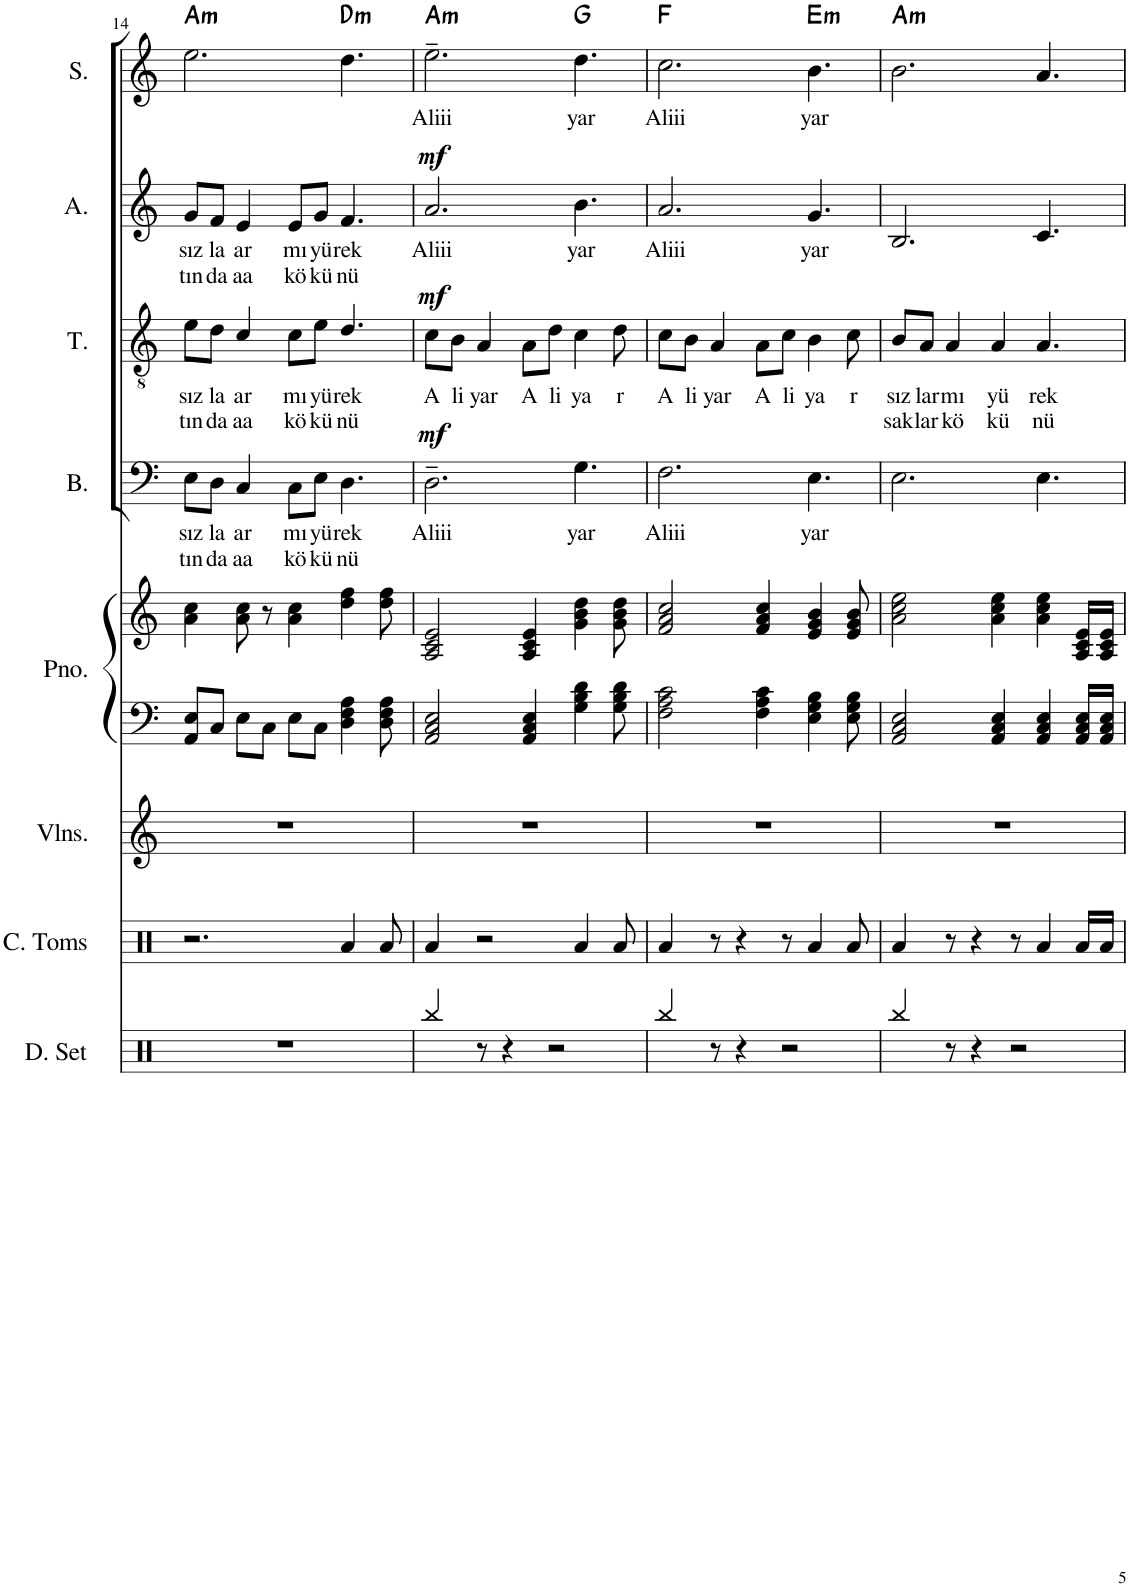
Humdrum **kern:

**kern	**kern	**kern	**kern	**kern	**kern	**text	**text	**dynam	**kern	**text	**text	**dynam	**kern	**text	**text	**dynam	**kern	**text	**harte
*part8	*part7	*part6	*part5	*part5	*part4	*part4	*part4	*part4	*part3	*part3	*part3	*part3	*part2	*part2	*part2	*part2	*part1	*part1	*part1
*staff9	*staff8	*staff7	*staff6	*staff5	*staff4	*staff4	*staff4	*staff4	*staff3	*staff3	*staff3	*staff3	*staff2	*staff2	*staff2	*staff2	*staff1	*staff1	*
*I"Drumset	*I"Concert Toms	*I"Kemanlar	*I"Piyano	*	*I"Bass	*	*	*	*I"Tenor	*	*	*	*I"Alto	*	*	*	*I"Soprano	*	*
*I'D. Set	*I'C. Toms	*	*I'Pno.	*	*I'B.	*	*	*	*I'T.	*	*	*	*I'A.	*	*	*	*I'S.	*	*
!!LO:PB:g=z
*clefX	*clefX	*clefG2	*clefF4	*clefG2	*clefF4	*	*	*	*clefGv2	*	*	*	*clefG2	*	*	*	*clefG2	*	*
*k[]	*k[]	*k[]	*k[]	*k[]	*k[]	*	*	*	*k[]	*	*	*	*k[]	*	*	*	*k[]	*	*
*M9/8	*M9/8	*M9/8	*M9/8	*M9/8	*M9/8	*	*	*	*M9/8	*	*	*	*M9/8	*	*	*	*M9/8	*	*
=14	=14	=14	=14	=14	=14	=14	=14	=14	=14	=14	=14	=14	=14	=14	=14	=14	=14	=14	=14
!	!	!	!	!	!	!LO:LY:b	!LO:LY:b	!	!	!LO:LY:b	!LO:LY:b	!	!	!LO:LY:b	!LO:LY:b	!	!	!	!LO:H:kt=m
8%9r	2.r	8%9r	8AA/ 8E/L	4a\ 4cc\	8E\L	sız	tın	.	8e\L	sız	tın	.	8g/L	sız	tın	.	2.ee\	.	A:min
!	!	!	!	!	!	!LO:LY:b	!LO:LY:b	!	!	!LO:LY:b	!LO:LY:b	!	!	!LO:LY:b	!LO:LY:b	!	!	!	!
.	.	.	8C/J	.	8D\J	la	da	.	8d\J	la	da	.	8f/J	la	da	.	.	.	.
!	!	!	!	!	!	!LO:LY:b	!LO:LY:b	!	!	!LO:LY:b	!LO:LY:b	!	!	!LO:LY:b	!LO:LY:b	!	!	!	!
.	.	.	8E\L	8a\ 8cc\	4C/	ar	aa	.	4c/	ar	aa	.	4e/	ar	aa	.	.	.	.
.	.	.	8C\J	8r	.	.	.	.	.	.	.	.	.	.	.	.	.	.	.
!	!	!	!	!	!	!LO:LY:b	!LO:LY:b	!	!	!LO:LY:b	!LO:LY:b	!	!	!LO:LY:b	!LO:LY:b	!	!	!	!
.	.	.	8E\L	4a\ 4cc\	8C\L	mı	kö	.	8c\L	mı	kö	.	8e/L	mı	kö	.	.	.	.
!	!	!	!	!	!	!LO:LY:b	!LO:LY:b	!	!	!LO:LY:b	!LO:LY:b	!	!	!LO:LY:b	!LO:LY:b	!	!	!	!
.	.	.	8C\J	.	8E\J	yü	kü	.	8e\J	yü	kü	.	8g/J	yü	kü	.	.	.	.
!	!	!	!	!	!	!LO:LY:b	!LO:LY:b	!	!	!LO:LY:b	!LO:LY:b	!	!	!LO:LY:b	!LO:LY:b	!	!	!	!LO:H:kt=m
.	4Ra/	.	4D\ 4F\ 4A\	4dd\ 4ff\	4.D\	rek	nü	.	4.d/	rek	nü	.	4.f/	rek	nü	.	4.dd\	.	D:min
.	8Ra/	.	8D\ 8F\ 8A\	8dd\ 8ff\	.	.	.	.	.	.	.	.	.	.	.	.	.	.	.
=15	=15	=15	=15	=15	=15	=15	=15	=15	=15	=15	=15	=15	=15	=15	=15	=15	=15	=15	=15
!	!	!	!	!	!	!LO:LY:b	!	!LO:DY:a	!	!LO:LY:b	!	!LO:DY:a	!	!LO:LY:b	!	!LO:DY:a	!	!LO:LY:b	!LO:H:kt=m
4Rbb/	4Ra/	8%9r	2AA/ 2C/ 2E/	2A/ 2c/ 2e/	2.D~\	Aliii	.	mf	8c\L	A	.	mf	2.a/	Aliii	.	mf	2.ee~\	Aliii	A:min
!	!	!	!	!	!	!	!	!	!	!LO:LY:b	!	!	!	!	!	!	!	!	!
.	.	.	.	.	.	.	.	.	8B\J	li	.	.	.	.	.	.	.	.	.
!	!	!	!	!	!	!	!	!	!	!LO:LY:b	!	!	!	!	!	!	!	!	!
8r	2r	.	.	.	.	.	.	.	4A/	yar	.	.	.	.	.	.	.	.	.
4r	.	.	.	.	.	.	.	.	.	.	.	.	.	.	.	.	.	.	.
!	!	!	!	!	!	!	!	!	!	!LO:LY:b	!	!	!	!	!	!	!	!	!
.	.	.	4AA/ 4C/ 4E/	4A/ 4c/ 4e/	.	.	.	.	8A\L	A	.	.	.	.	.	.	.	.	.
!	!	!	!	!	!	!	!	!	!	!LO:LY:b	!	!	!	!	!	!	!	!	!
2r	.	.	.	.	.	.	.	.	8d\J	li	.	.	.	.	.	.	.	.	.
!	!	!	!	!	!	!LO:LY:b	!	!	!	!LO:LY:b	!	!	!	!LO:LY:b	!	!	!	!LO:LY:b	!
.	4Ra/	.	4G\ 4B\ 4d\	4g\ 4b\ 4dd\	4.G\	yar	.	.	4c\	ya	.	.	4.b\	yar	.	.	4.dd\	yar	G:maj
!	!	!	!	!	!	!	!	!	!	!LO:LY:b	!	!	!	!	!	!	!	!	!
.	8Ra/	.	8G\ 8B\ 8d\	8g\ 8b\ 8dd\	.	.	.	.	8d\	r	.	.	.	.	.	.	.	.	.
=16	=16	=16	=16	=16	=16	=16	=16	=16	=16	=16	=16	=16	=16	=16	=16	=16	=16	=16	=16
!	!	!	!	!	!	!LO:LY:b	!	!	!	!LO:LY:b	!	!	!	!LO:LY:b	!	!	!	!LO:LY:b	!
4Rbb/	4Ra/	8%9r	2F\ 2A\ 2c\	2f/ 2a/ 2cc/	2.F\	Aliii	.	.	8c\L	A	.	.	2.a/	Aliii	.	.	2.cc\	Aliii	F:maj
!	!	!	!	!	!	!	!	!	!	!LO:LY:b	!	!	!	!	!	!	!	!	!
.	.	.	.	.	.	.	.	.	8B\J	li	.	.	.	.	.	.	.	.	.
!	!	!	!	!	!	!	!	!	!	!LO:LY:b	!	!	!	!	!	!	!	!	!
8r	8r	.	.	.	.	.	.	.	4A/	yar	.	.	.	.	.	.	.	.	.
4r	4r	.	.	.	.	.	.	.	.	.	.	.	.	.	.	.	.	.	.
!	!	!	!	!	!	!	!	!	!	!LO:LY:b	!	!	!	!	!	!	!	!	!
.	.	.	4F\ 4A\ 4c\	4f/ 4a/ 4cc/	.	.	.	.	8A\L	A	.	.	.	.	.	.	.	.	.
!	!	!	!	!	!	!	!	!	!	!LO:LY:b	!	!	!	!	!	!	!	!	!
2r	8r	.	.	.	.	.	.	.	8c\J	li	.	.	.	.	.	.	.	.	.
!	!	!	!	!	!	!LO:LY:b	!	!	!	!LO:LY:b	!	!	!	!LO:LY:b	!	!	!	!LO:LY:b	!LO:H:kt=m
.	4Ra/	.	4E\ 4G\ 4B\	4e/ 4g/ 4b/	4.E\	yar	.	.	4B\	ya	.	.	4.g/	yar	.	.	4.b\	yar	E:min
!	!	!	!	!	!	!	!	!	!	!LO:LY:b	!	!	!	!	!	!	!	!	!
.	8Ra/	.	8E\ 8G\ 8B\	8e/ 8g/ 8b/	.	.	.	.	8c\	r	.	.	.	.	.	.	.	.	.
=17	=17	=17	=17	=17	=17	=17	=17	=17	=17	=17	=17	=17	=17	=17	=17	=17	=17	=17	=17
!	!	!	!	!	!	!	!	!	!	!LO:LY:b	!LO:LY:b	!	!	!	!	!	!	!	!LO:H:kt=m
4Rbb/	4Ra/	8%9r	2AA/ 2C/ 2E/	2a\ 2cc\ 2ee\	2.E\	.	.	.	8B/L	sız	sak	.	2.B/	.	.	.	2.b\	.	A:min
!	!	!	!	!	!	!	!	!	!	!LO:LY:b	!LO:LY:b	!	!	!	!	!	!	!	!
.	.	.	.	.	.	.	.	.	8A/J	lar	lar	.	.	.	.	.	.	.	.
!	!	!	!	!	!	!	!	!	!	!LO:LY:b	!LO:LY:b	!	!	!	!	!	!	!	!
8r	8r	.	.	.	.	.	.	.	4A/	mı	kö	.	.	.	.	.	.	.	.
4r	4r	.	.	.	.	.	.	.	.	.	.	.	.	.	.	.	.	.	.
!	!	!	!	!	!	!	!	!	!	!LO:LY:b	!LO:LY:b	!	!	!	!	!	!	!	!
.	.	.	4AA/ 4C/ 4E/	4a\ 4cc\ 4ee\	.	.	.	.	4A/	yü	kü	.	.	.	.	.	.	.	.
2r	8r	.	.	.	.	.	.	.	.	.	.	.	.	.	.	.	.	.	.
!	!	!	!	!	!	!	!	!	!	!LO:LY:b	!LO:LY:b	!	!	!	!	!	!	!	!
.	4Ra/	.	4AA/ 4C/ 4E/	4a\ 4cc\ 4ee\	4.E\	.	.	.	4.A/	rek	nü	.	4.c/	.	.	.	4.a/	.	.
.	16Ra/LL	.	16AA/ 16C/ 16E/LL	16A/ 16c/ 16e/LL	.	.	.	.	.	.	.	.	.	.	.	.	.	.	.
.	16Ra/JJ	.	16AA/ 16C/ 16E/JJ	16A/ 16c/ 16e/JJ	.	.	.	.	.	.	.	.	.	.	.	.	.	.	.
=	=	=	=	=	=	=	=	=	=	=	=	=	=	=	=	=	=	=	=
*-	*-	*-	*-	*-	*-	*-	*-	*-	*-	*-	*-	*-	*-	*-	*-	*-	*-	*-	*-
